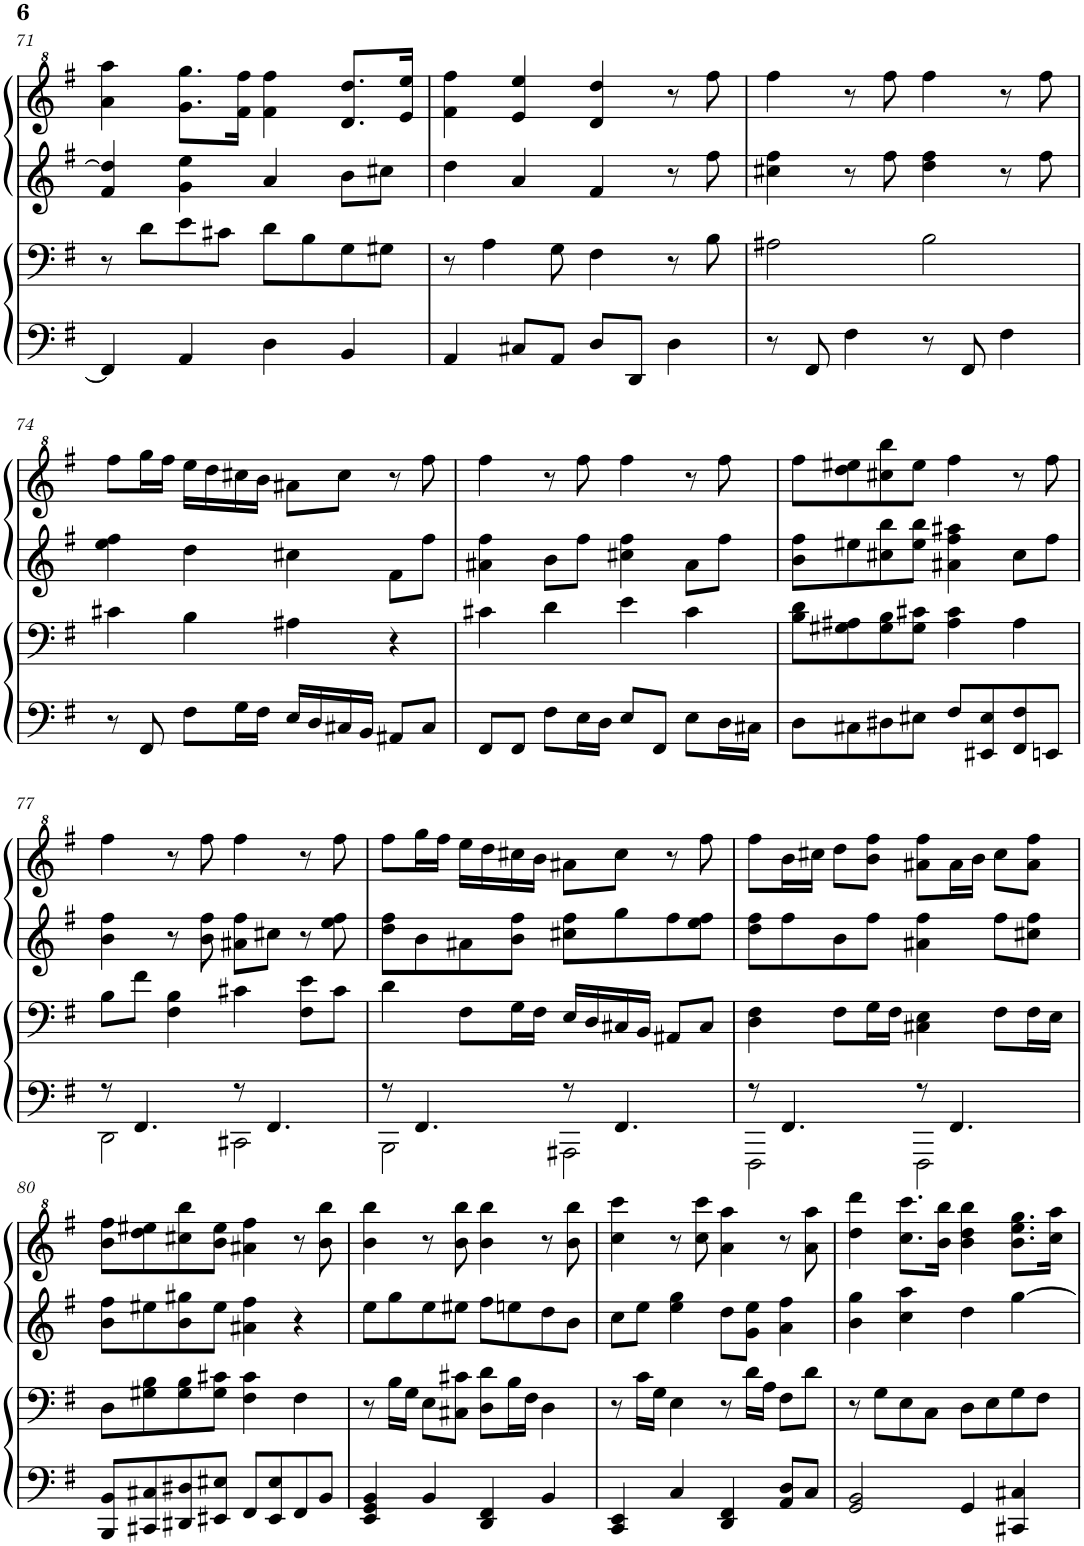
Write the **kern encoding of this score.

**kern	**kern	**kern	**kern
*part2	*part2	*part1	*part1
*staff4	*staff3	*staff2	*staff1
*I"Piano	*	*I"Piano	*
*I'Pno	*	*I'Pno	*
!!LO:PB:g=z
*clefF4	*clefF4	*clefG2	*clefG^2
*k[f#]	*k[f#]	*k[f#]	*k[f#]
*M4/4	*M4/4	*M4/4	*M4/4
=71	=71	=71	=71
4FF#/]	8r	4f#/ 4dd/]	4aa\ 4aaa\
.	8d\L	.	.
4AA/	8e\	4g\ 4ee\	8.gg\ 8.ggg\L
.	8c#X\J	.	.
.	.	.	16ff#\ 16fff#\Jk
4D\	8d\L	4a/	4ff#\ 4fff#\
.	8B\	.	.
4BB/	8G\	8b\L	8.dd/ 8.ddd/L
.	8G#X\J	8cc#X\J	.
.	.	.	16ee/ 16eee/Jk
=72	=72	=72	=72
4AA/	8r	4dd\	4ff#\ 4fff#\
.	4A\	.	.
8C#X/L	.	4a/	4ee/ 4eee/
8AA/J	8G\	.	.
8D/L	4F#\	4f#/	4dd/ 4ddd/
8DD/J	.	.	.
4D\	8r	8r	8r
.	8B\	8ff#\	8fff#\
=73	=73	=73	=73
8r	2A#X\	4cc#X\ 4ff#\	4fff#\
8FF#/	.	.	.
4F#\	.	8r	8r
.	.	8ff#\	8fff#\
8r	2B\	4dd\ 4ff#\	4fff#\
8FF#/	.	.	.
4F#\	.	8r	8r
.	.	8ff#\	8fff#\
!!LO:LB:g=z
=74	=74	=74	=74
8r	4c#X\	4ee\ 4ff#\	8fff#\L
8FF#/	.	.	16ggg\L
.	.	.	16fff#\JJ
8F#\L	4B\	4dd\	16eee\LL
.	.	.	16ddd\
16G\L	.	.	16ccc#X\
16F#\JJ	.	.	16bb\JJ
16E/LL	4A#X\	4cc#X\	8aa#X\L
16D/	.	.	.
16C#X/	.	.	8ccc#\J
16BB/JJ	.	.	.
8AA#X/L	4r	8f#\L	8r
8C#/J	.	8ff#\J	8fff#\
=75	=75	=75	=75
8FF#/L	4c#X\	4a#X\ 4ff#\	4fff#\
8FF#/J	.	.	.
8F#\L	4d\	8b\L	8r
16E\L	.	8ff#\J	8fff#\
16D\JJ	.	.	.
8E/L	4e\	4cc#X\ 4ff#\	4fff#\
8FF#/J	.	.	.
8E\L	4c#\	8a#\L	8r
16D\L	.	8ff#\J	8fff#\
16C#X\JJ	.	.	.
=76	=76	=76	=76
8D\L	8B\ 8d\L	8b\ 8ff#\L	8fff#\L
8C#X\	8G#X\ 8A#X\	8ee#X\	8ddd\ 8eee#X\
8D#X\	8G#\ 8B\	8cc#X\ 8bb\	8ccc#X\ 8bbb\
8E#X\J	8G#\ 8c#X\J	8ee#\ 8bb\J	8eee#\J
8F#/L	4A#\ 4c#\	4a#X\ 4ff#\ 4aa#X\	4fff#\
8EE#X/ 8E#/	.	.	.
8FF#/ 8F#/	4A#\	8cc#\L	8r
8EEn/J	.	8ff#\J	8fff#\
!!LO:LB:g=z
=77	=77	=77	=77
*^	*	*	*
8r	2DD\	8B\L	4b\ 4ff#\	4fff#\
4.FF#/	.	8f#\J	.	.
.	.	4F#\ 4B\	8r	8r
.	.	.	8b\ 8ff#\	8fff#\
8r	2CC#X\	4c#X\	8a#X\ 8ff#\L	4fff#\
4.FF#/	.	.	8cc#X\J	.
.	.	8F#\ 8e\L	8r	8r
.	.	8c#\J	8ee\ 8ff#\	8fff#\
=78	=78	=78	=78	=78
8r	2BBB\	4d\	8dd\ 8ff#\L	8fff#\L
4.FF#/	.	.	8b\	16ggg\L
.	.	.	.	16fff#\JJ
.	.	8F#\L	8a#X\	16eee\LL
.	.	.	.	16ddd\
.	.	16G\L	8b\ 8ff#\J	16ccc#X\
.	.	16F#\JJ	.	16bb\JJ
8r	2AAA#X\	16E/LL	8cc#X\ 8ff#\L	8aa#X\L
.	.	16D/	.	.
4.FF#/	.	16C#X/	8gg\	8ccc#\J
.	.	16BB/JJ	.	.
.	.	8AA#X/L	8ff#\	8r
.	.	8C#/J	8ee\ 8ff#\J	8fff#\
=79	=79	=79	=79	=79
8r	2FFF#\	4D\ 4F#\	8dd\ 8ff#\L	8fff#\L
4.FF#/	.	.	8ff#\	16bb\L
.	.	.	.	16ccc#X\JJ
.	.	8F#\L	8b\	8ddd\L
.	.	16G\L	8ff#\J	8bb\ 8fff#\J
.	.	16F#\JJ	.	.
8r	2FFF#\	4C#X\ 4E\	4a#X\ 4ff#\	8aa#X\ 8fff#\L
4.FF#/	.	.	.	16aa#\L
.	.	.	.	16bb\JJ
.	.	8F#\L	8ff#\L	8ccc#\L
.	.	16F#\L	8cc#X\ 8ff#\J	8aa#\ 8fff#\J
.	.	16E\JJ	.	.
*v	*v	*	*	*
!!LO:LB:g=z
=80	=80	=80	=80
8BBB/ 8BB/L	8D\L	8b\ 8ff#\L	8bb\ 8fff#\L
8CC#X/ 8C#X/	8G#X\ 8B\	8ee#X\	8ddd\ 8eee#X\
8DD#X/ 8D#X/	8G#\ 8B\	8b\ 8gg#X\	8ccc#X\ 8bbb\
8EE#X/ 8E#X/J	8G#\ 8c#X\J	8ee#\J	8bb\ 8eee#\J
8FF#/L	4F#\ 4c#\	4a#X\ 4ff#\	4aa#X\ 4fff#\
8EE#/ 8E#/	.	.	.
8FF#/	4F#\	4r	8r
8BB/J	.	.	8bb\ 8bbb\
=81	=81	=81	=81
4EE/ 4GG/ 4BB/	8r	8ee\L	4bb\ 4bbb\
.	16B\LL	8gg\	.
.	16G\JJ	.	.
4BB/	8E\L	8ee\	8r
.	8C#X\ 8c#X\J	8ee#X\J	8bb\ 8bbb\
4DD/ 4FF#/	8D\ 8d\L	8ff#\L	4bb\ 4bbb\
.	16B\L	8een\	.
.	16F#\JJ	.	.
4BB/	4D\	8dd\	8r
.	.	8b\J	8bb\ 8bbb\
=82	=82	=82	=82
4CC/ 4EE/	8r	8cc\L	4ccc\ 4cccc\
.	16c\LL	8ee\J	.
.	16G\JJ	.	.
4C/	4E\	4ee\ 4gg\	8r
.	.	.	8ccc\ 8cccc\
4DD/ 4FF#/	8r	8dd\L	4aa\ 4aaa\
.	16d\LL	8g\ 8ee\J	.
.	16A\JJ	.	.
8AA/ 8D/L	8F#\L	4a\ 4ff#\	8r
8C/J	8d\J	.	8aa\ 8aaa\
=83	=83	=83	=83
2GG/ 2BB/	8r	4b\ 4gg\	4ddd\ 4dddd\
.	8G\L	.	.
.	8E\	4cc\ 4aa\	8.ccc\ 8.cccc\L
.	8C\J	.	.
.	.	.	16bb\ 16bbb\Jk
4GG/	8D\L	4dd\	4bb\ 4ddd\ 4bbb\
.	8E\	.	.
4CC#X/ 4C#X/	8G\	[4gg\	8.bb\ 8.eee\ 8.ggg\L
.	8F#\J	.	.
.	.	.	16ccc\ 16aaa\Jk
=	=	=	=
*-	*-	*-	*-
